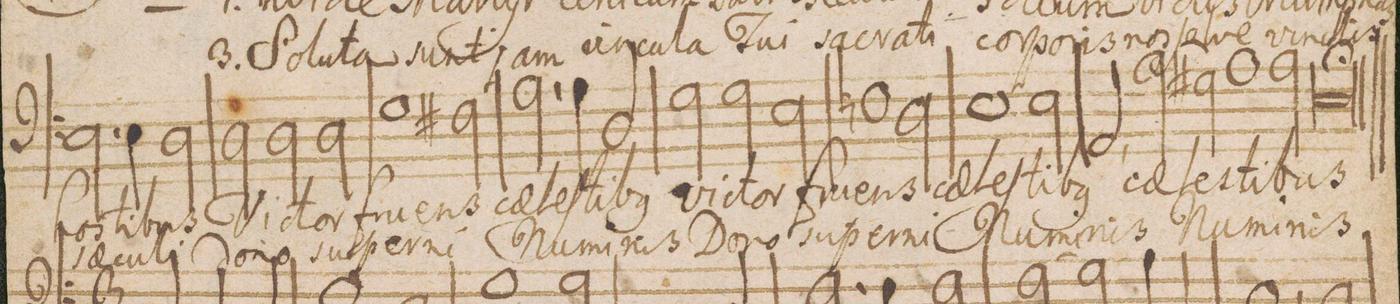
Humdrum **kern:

**kern	**text	**text
*I"Baſso Ripieno.	*	*
*clefF4	*	*
*k[]	*	*
*M3/2	*	*
2.E\	ho-	sae-
4E\	-sti-	-cu-
2D\	-bus	-li
=9	=9	=9
2D\	Vi-	do-
2D\	-ctor	-no
2D\	fru-	su-
=10	=10	=10
1G	-ens	-per-
2F#X\	cae-	-ni
=11	=11	=11
2.A\	-le-	Nu-
4A\	-ſti-	-mi-
2D/	-b(us)	-nis
=12	=12	=12
2G\	vi-	Do-
2G\	-ctor	-no
2E\	fru-	su-
=13	=13	=13
1Fn	-ens	-per-
2D\	cae-	-ni
=14	=14	=14
1E	-le-	Nu-
2E\	-sti-	-mi-
=15	=15	=15
2AA,/	-bus	-nis
2A\	cae-	Nu-
2G#X\	.	.
=16-	=16	=16
1A	-le-	.
2A\	-sti-	-mi-
=17	=17	=17
0E;	-bus.	-nis.
=18||	=18||	=18||
*-	*-	*-
